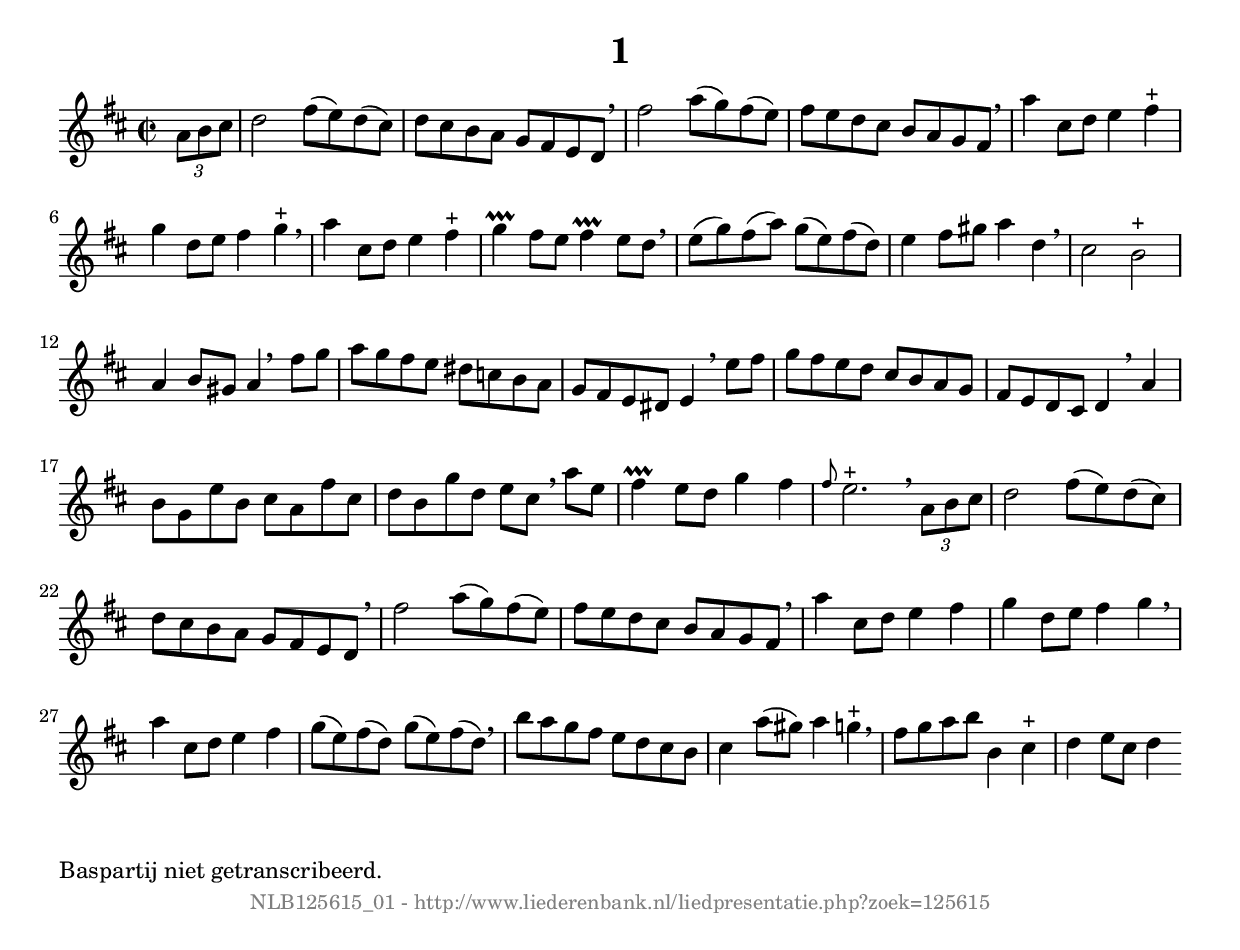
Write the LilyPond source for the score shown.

%
% produced by wce2krn 1.64 (7 June 2014)
%
\version"2.16"
#(append! paper-alist '(("long" . (cons (* 210 mm) (* 2000 mm)))))
#(set-default-paper-size "long")
sb = {\breathe}
mBreak = {\breathe }
bBreak = {\breathe }
x = {\once\override NoteHead #'style = #'cross }
gl=\glissando
itime={\override Staff.TimeSignature #'stencil = ##f }
ficta = {\once\set suggestAccidentals = ##t}
fine = {\once\override Score.RehearsalMark #'self-alignment-X = #1 \mark \markup {\italic{Fine}}}
dc = {\once\override Score.RehearsalMark #'self-alignment-X = #1 \mark \markup {\italic{D.C.}}}
dcf = {\once\override Score.RehearsalMark #'self-alignment-X = #1 \mark \markup {\italic{D.C. al Fine}}}
dcc = {\once\override Score.RehearsalMark #'self-alignment-X = #1 \mark \markup {\italic{D.C. al Coda}}}
ds = {\once\override Score.RehearsalMark #'self-alignment-X = #1 \mark \markup {\italic{D.S.}}}
dsf = {\once\override Score.RehearsalMark #'self-alignment-X = #1 \mark \markup {\italic{D.S. al Fine}}}
dsc = {\once\override Score.RehearsalMark #'self-alignment-X = #1 \mark \markup {\italic{D.S. al Coda}}}
pv = {\set Score.repeatCommands = #'((volta "1"))}
sv = {\set Score.repeatCommands = #'((volta "2"))}
tv = {\set Score.repeatCommands = #'((volta "3"))}
qv = {\set Score.repeatCommands = #'((volta "4"))}
xv = {\set Score.repeatCommands = #'((volta #f))}
\header{ tagline = ""
title = "1"
}
\score {{
\key d \major
\relative g'
{
\set melismaBusyProperties = #'()
\partial 32*8
\time 2/2
\tempo 4=120
\override Score.MetronomeMark #'transparent = ##t
\override Score.RehearsalMark #'break-visibility = #(vector #t #t #f)
\times 2/3 {a8 b cis} d2 fis8( e) d( cis) d cis b a g fis e d \sb fis'2 a8( g) fis( e) fis e d cis b a g fis \mBreak \bar "|"
a'4 cis,8 d e4 fis^"+" g d8 e fis4 g^"+" \sb a cis,8 d e4 fis^"+" g^\prallprall fis8 e fis4^\prallprall e8 d \mBreak \bar "|"
e8( g) fis( a) g( e) fis( d) e4 fis8 gis a4 d, \sb cis2 b^"+" a4 b8 gis a4 \bar ":|:" \bBreak
fis'8 g a g fis e dis c b a g fis e dis e4 \sb e'8 fis g fis e d cis b a g fis e d cis d4 \mBreak
a'4 b8 g e' b cis a fis' cis d b g' d e cis \sb a' e fis4^\prallprall e8 d g4 fis \grace {fis8} e2.^"+" \mBreak
\times 2/3 {a,8 b cis} d2 fis8( e) d( cis) d cis b a g fis e d \sb fis'2 a8( g) fis( e) fis e d cis b a g fis \mBreak \bar "|"
a'4 cis,8 d e4 fis g d8 e fis4 g \sb a cis,8 d e4 fis g8(e) fis( d) g( e) fis( d) \mBreak \bar "|"
b'8 a g fis e d cis b cis4 a'8(gis) a4 g^"+" \sb fis8 g a b b,4 cis^"+" d e8 cis d4 \bar ":|:"
 }}
 \midi { }
 \layout {
            indent = 0.0\cm
}
}
\markup { \wordwrap-string #" 
Baspartij niet getranscribeerd.
"}
\markup { \vspace #0 } \markup { \with-color #grey \fill-line { \center-column { \smaller "NLB125615_01 - http://www.liederenbank.nl/liedpresentatie.php?zoek=125615" } } }
